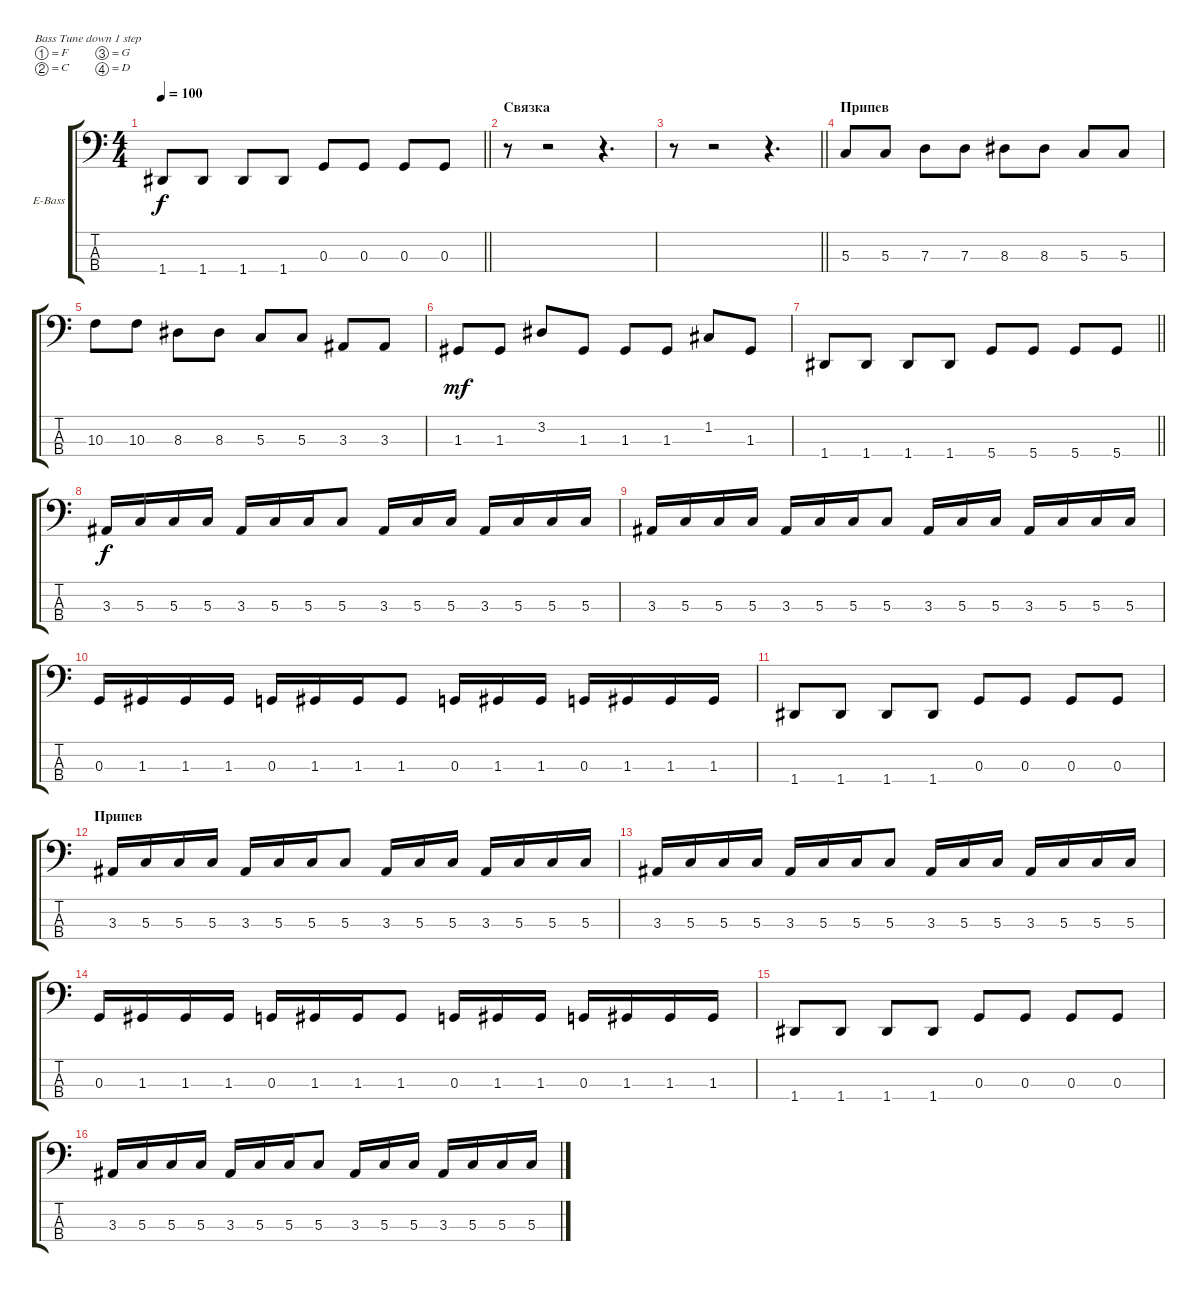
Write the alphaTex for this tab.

\bracketExtendMode groupsimilarinstruments
\firstSystemTrackNameOrientation horizontal
\otherSystemsTrackNameOrientation horizontal
\track ("Nikki Sixx" "E-Bass") {instrument electricbassfinger}
\staff {score tabs}
\tuning (F2 C2 G1 D1)
\ts (4 4)
\tempo 100
\clef f4
\barLineRight lightlight
\ks c
1.4.8{dy f} 1.4.8 1.4.8 1.4.8 0.3.8 0.3.8 0.3.8 0.3.8 |
\section ("" "Связка")
r.8 r.2 r.4{d} |
\barLineRight lightlight
r.8 r.2 r.4{d} |
\section ("" "Припев")
5.3.8 5.3.8 7.3.8 7.3.8 8.3.8 8.3.8 5.3.8 5.3.8 |
10.3.8 10.3.8 8.3.8 8.3.8 5.3.8 5.3.8 3.3.8 3.3.8 |
1.3.8{dy mf} 1.3.8 3.2.8 1.3.8 1.3.8 1.3.8 1.2.8 1.3.8 |
\barLineRight lightlight
1.4.8 1.4.8 1.4.8 1.4.8 5.4.8 5.4.8 5.4.8 5.4.8 |
3.3.16{dy f} 5.3.16 5.3.16 5.3.16 3.3.16 5.3.16 5.3.16 5.3.8 3.3.16 5.3.16 5.3.16 3.3.16 5.3.16 5.3.16 5.3.16 |
3.3.16 5.3.16 5.3.16 5.3.16 3.3.16 5.3.16 5.3.16 5.3.8 3.3.16 5.3.16 5.3.16 3.3.16 5.3.16 5.3.16 5.3.16 |
0.3.16 1.3.16 1.3.16 1.3.16 0.3.16 1.3.16 1.3.16 1.3.8 0.3.16 1.3.16 1.3.16 0.3.16 1.3.16 1.3.16 1.3.16 |
1.4.8 1.4.8 1.4.8 1.4.8 0.3.8 0.3.8 0.3.8 0.3.8 |
\section ("" "Припев")
3.3.16 5.3.16 5.3.16 5.3.16 3.3.16 5.3.16 5.3.16 5.3.8 3.3.16 5.3.16 5.3.16 3.3.16 5.3.16 5.3.16 5.3.16 |
3.3.16 5.3.16 5.3.16 5.3.16 3.3.16 5.3.16 5.3.16 5.3.8 3.3.16 5.3.16 5.3.16 3.3.16 5.3.16 5.3.16 5.3.16 |
0.3.16 1.3.16 1.3.16 1.3.16 0.3.16 1.3.16 1.3.16 1.3.8 0.3.16 1.3.16 1.3.16 0.3.16 1.3.16 1.3.16 1.3.16 |
1.4.8 1.4.8 1.4.8 1.4.8 0.3.8 0.3.8 0.3.8 0.3.8 |
3.3.16 5.3.16 5.3.16 5.3.16 3.3.16 5.3.16 5.3.16 5.3.8 3.3.16 5.3.16 5.3.16 3.3.16 5.3.16 5.3.16 5.3.16
